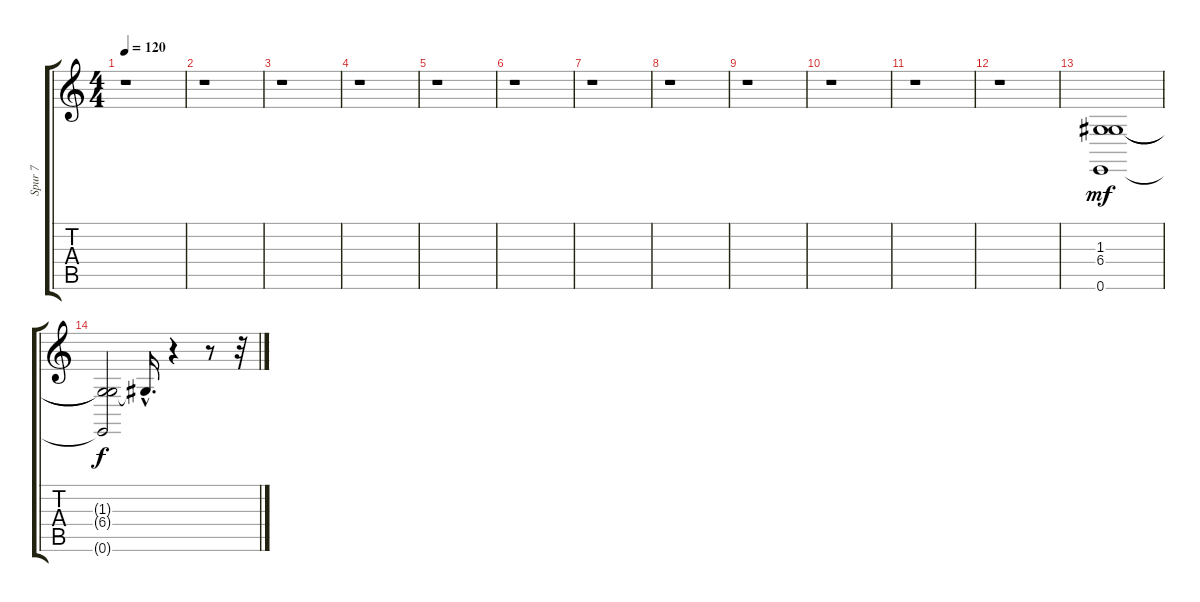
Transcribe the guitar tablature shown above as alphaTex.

\track ("Spur 7" "Spur 7") {instrument stringensemble1}
\staff {score tabs}
\tuning (E4 B3 G3 D3 A2 E2) {hide}
\ts (4 4)
\tempo 120
\clef g2
\ks c
r.1{dy f} |
r.1 |
r.1 |
r.1 |
r.1 |
r.1 |
r.1 |
r.1 |
r.1 |
r.1 |
r.1 |
r.1 |
(1.3 6.4 0.6).1{dy mf} |
(1.3{t} 6.4{t} 0.6{t}).2{dy f} 6.4{hac t}.16{d} r.4 r.8 r.32
